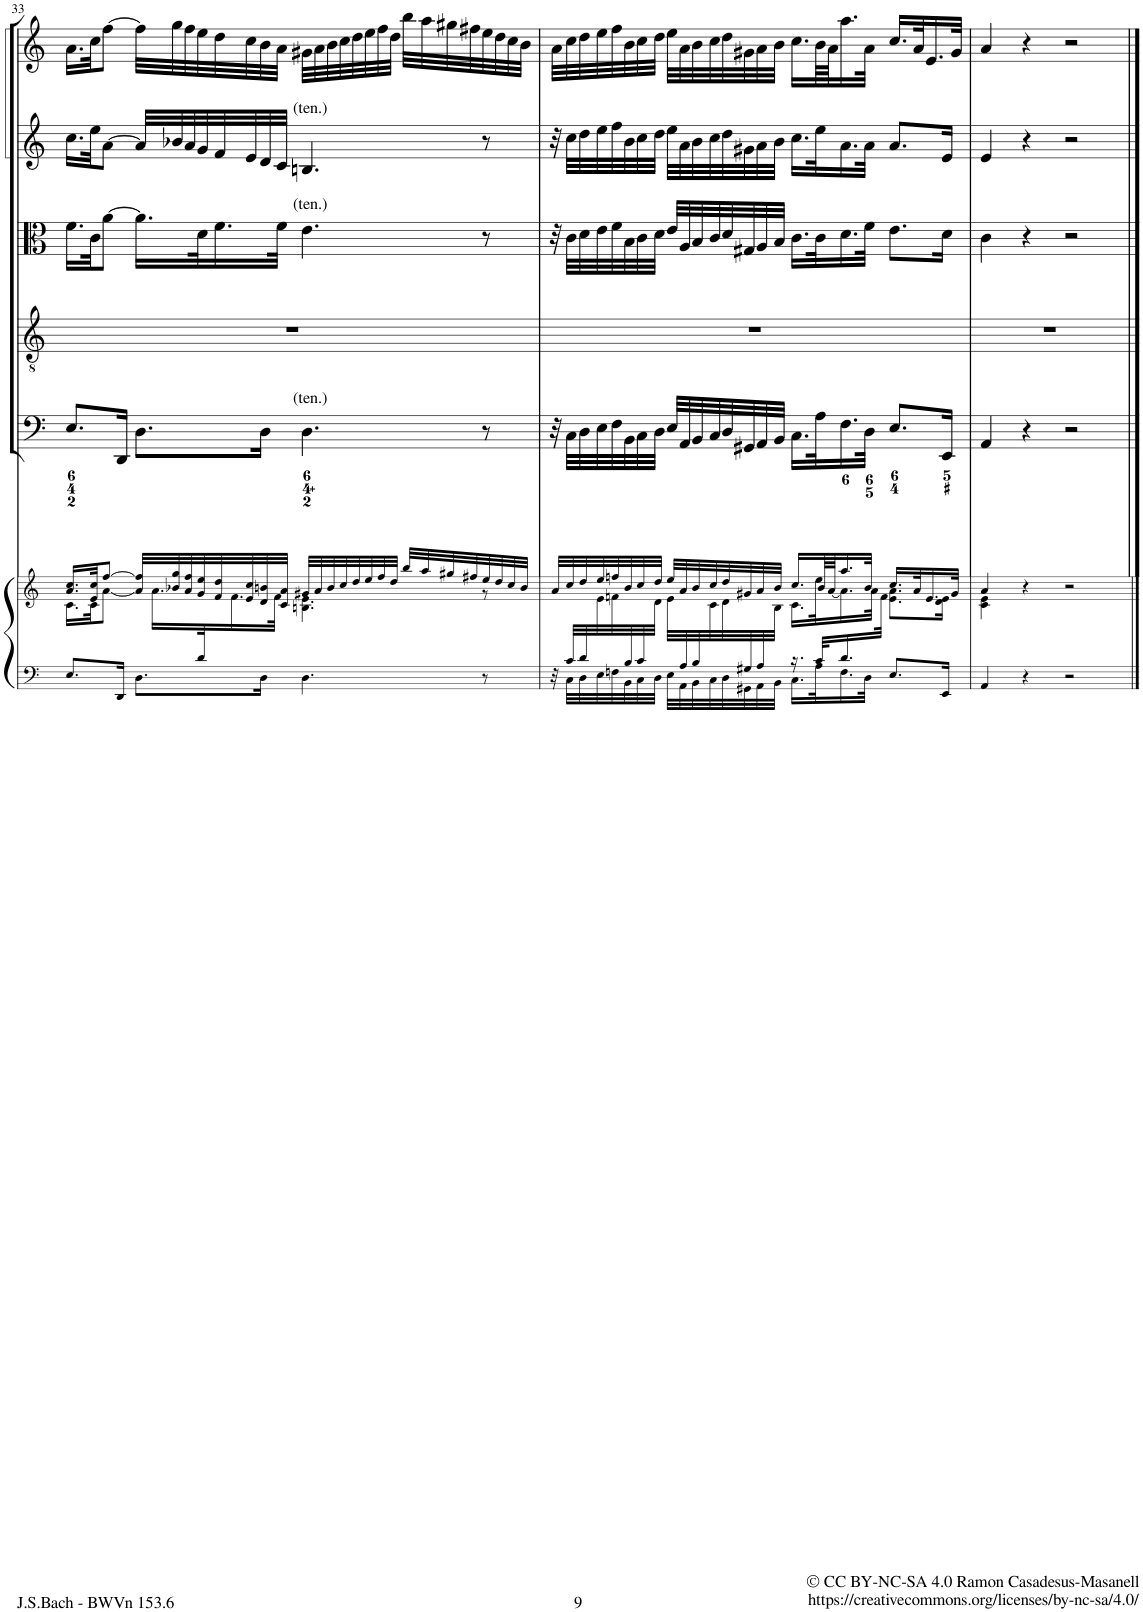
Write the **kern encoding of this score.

**kern	**kern	**kern	**kern	**kern	**kern	**kern
*part6	*part6	*part5	*part4	*part3	*part2	*part1
*staff7	*staff6	*staff5	*staff4	*staff3	*staff2	*staff1
*I"Piano reduction	*	*I"Continuo	*I"Tenore	*I"Viola	*I"Violino II	*I"Violino I
*I'Pno	*	*	*	*I'Vla	*I'Vln	*I'Vln
!!LO:PB:g=z
*clefF4	*clefG2	*clefF4	*clefGv2	*clefC3	*clefG2	*clefG2
*k[]	*k[]	*k[]	*k[]	*k[]	*k[]	*k[]
*M4/4	*M4/4	*M4/4	*M4/4	*M4/4	*M4/4	*M4/4
*met(c)	*met(c)	*met(c)	*met(c)	*met(c)	*met(c)	*met(c)
=33	=33	=33	=33	=33	=33	=33
*^	*^	*	*	*	*	*
16.ryy	8.E/L	16.a/ 16.cc/LL	16.c\LL	8.E/L	1r	16.f\LL	16.cc\LL	16.a\LL
.	.	32e/ 32cc/JK	32c\JK	.	.	32c\JK	32ee\JK	32cc\JK
.	.	[8ff/J	[8a\J	.	.	[8a\J	[8a\J	[8ff\J
.	16DD/Jk	.	.	16DD/Jk	.	.	.	.
.	8.D\L	32a/] 32ff/]LLL	16.a\LL	8.D\L	.	16.a\LL]	32a/LLL]	32ff\LLL]
.	.	32b-X/ 32gg/	.	.	.	.	32b-X/	32gg\
.	.	32a/ 32ff/	.	.	.	.	32a/	32ff\
32d/K	.	32g/ 32ee/	32ryy	.	.	32d\K	32g/	32ee\
2ryy	.	32f/ 32dd/	16.f\	.	.	16.f\	32f/	32dd\
.	.	32e/ 32cc/	.	.	.	.	32e/	32cc\
.	16D\Jk	32d/ 32bn/	.	16D\Jk	.	.	32d/	32b\
.	.	32c/ 32a/JJJ	32f\JJk	.	.	32f\JJk	32c/JJJ	32a\JJJ
!	!	!	!	!	!	!	!LO:TX:a:t=(ten.)	!
!	!	!	!	!	!	!LO:TX:a:t=(ten.)	!	!
!	!	!	!	!LO:TX:a:t=(ten.)	!	!	!	!
.	4.D\	32g#X/LLL	4.Bn\ 4.e\	4.D\	.	4.e\	4.Bn/	32g#X\LLL
.	.	32a/	.	.	.	.	.	32a\
.	.	32b/	.	.	.	.	.	32b\
.	.	32cc/	.	.	.	.	.	32cc\
.	.	32dd/	.	.	.	.	.	32dd\
.	.	32ee/	.	.	.	.	.	32ee\
.	.	32ff/	.	.	.	.	.	32ff\
.	.	32dd/JJJ	.	.	.	.	.	32dd\JJJ
.	.	32bb/LLL	.	.	.	.	.	32bb\LLL
.	.	32aa/	.	.	.	.	.	32aa\
.	.	32gg#X/	.	.	.	.	.	32gg#X\
.	.	32ff#X/	.	.	.	.	.	32ff#X\
8ryy	8r	32ee/	8r	8r	.	8r	8r	32ee\
.	.	32dd/	.	.	.	.	.	32dd\
.	.	32cc/	.	.	.	.	.	32cc\
.	.	32b/JJJ	.	.	.	.	.	32b\JJJ
=34	=34	=34	=34	=34	=34	=34	=34	=34
*	*^	*	*^	*	*	*	*	*
32ryy	32r	32ryy	32a/LLL	32ryy	8..ryy	32r	1r	32r	32r	32a\LLL
32c/LLL	32ryy	32C\LLL	32cc/	16ryy	.	32C\LLL	.	32c\LLL	32cc\LLL	32cc\
32d/	16ryy	32D\	32dd/	.	.	32D\	.	32d\	32dd\	32dd\
16ryy	.	32E\	32ee/	32e\	.	32E\	.	32e\	32ee\	32ee\
.	8ryy	32Fn\	32ffn/	32fn\	.	32F\	.	32f\	32ff\	32ff\
32B/	.	32BB\	32b/	16ryy	.	32BB\	.	32B\	32b\	32b\
32c/	.	32C\	32cc/	.	.	32C\	.	32c\	32cc\	32cc\
*	*	*	*	*v	*v	*	*	*	*	*
16ryy	.	32D\JJJ	32dd/JJJ	32d\JJJ	32D\JJJ	.	32d\JJJ	32dd\JJJ	32dd\JJJ
.	4ryy	32E\LLL	32ee/LLL	32e\LLL	32E/LLL	.	32e/LLL	32ee\LLL	32ee\LLL
32A/	.	32AA\	32a/	16ryy	32AA/	.	32A/	32a\	32a\
32B/	.	32BB\	32b/	.	32BB/	.	32B/	32b\	32b\
16ryy	.	32C\	32cc/	32c\	32C/	.	32c/	32cc\	32cc\
.	.	32D\	32dd/	32d\	32D/	.	32d/	32dd\	32dd\
32G#X/	.	32GG#X\	32g#X/	16ryy	32GG#X/	.	32G#X/	32g#X\	32g#X\
32A/	.	32AA\	32a/	.	32AA/	.	32A/	32a\	32a\
2ryy	.	32BB\JJJ	32b/JJJ	32B\JJJ	32BB/JJJ	.	32B/JJJ	32b\JJJ	32b\JJJ
.	16.r	16.C\LL	16.cc/LL	16.c\LL	16.C\LL	.	16.c\LL	16.cc\LL	16.cc\LL
.	32c/KLL	32A\K	64b/LL	32ee\K	32A\K	.	32c\K	32ee\K	64b\LL
.	.	.	[<64a/JJ	.	.	.	.	.	64a\JJ
.	16.d/	16.F\	16.aa/	16.a\]	16.F\	.	16.d\	16.a\	16.aa\
*	*	*	*	*^	*	*	*	*	*
.	32ryy	32D\JJk	32b/JJk	32a\JJk	32f\JJk	32D\JJk	.	32f\JJk	32a\JJk	32a\JJk
.	8.E/L	4ryy	16.cc/LL	8.e\ 8.a\L	4ryy	8.E/L	.	8.e\L	8.a/L	16.cc/LL
.	.	.	32a/K	.	.	.	.	.	.	32a/K
.	.	.	16.e/	.	.	.	.	.	.	16.e/
.	16EE/Jk	.	.	16d\ 16e\Jk	.	16EE/Jk	.	16d\Jk	16e/Jk	.
32ryy	.	.	32g#/JJk	.	.	.	.	.	.	32g#/JJk
*v	*v	*v	*	*	*	*	*	*	*	*
*	*	*v	*v	*	*	*	*	*
=35	=35	=35	=35	=35	=35	=35	=35
4AA/	4a/	4c\ 4e\	4AA/	1r	4c\	4e/	4a/
4r	4r	4ryy	4r	.	4r	4r	4r
2r	2r	2ryy	2r	.	2r	2r	2r
*	*v	*v	*	*	*	*	*
==	==	==	==	==	==	==
*-	*-	*-	*-	*-	*-	*-
